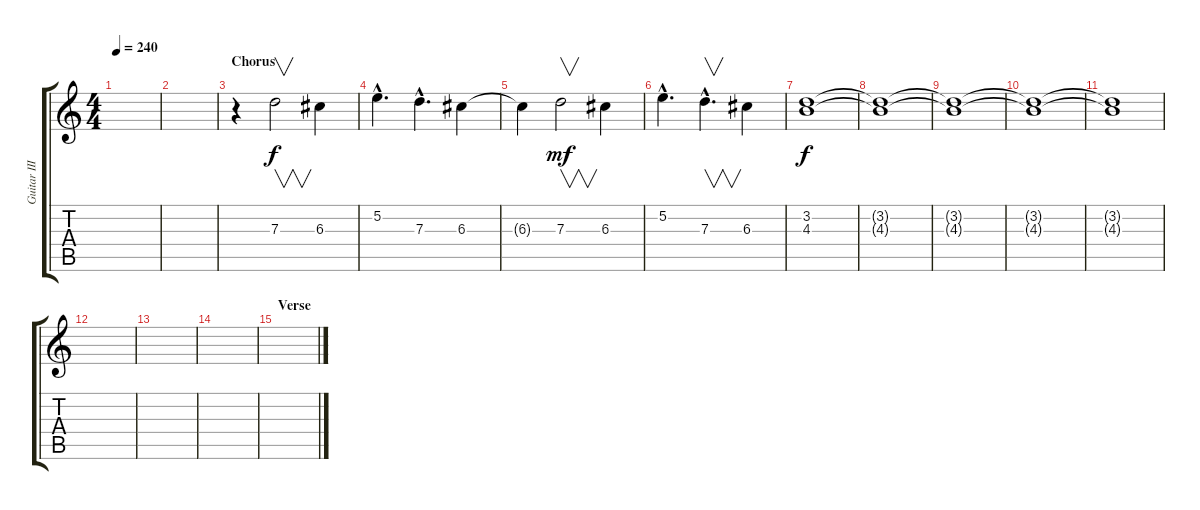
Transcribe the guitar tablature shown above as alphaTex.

\track ("Guitar III" "Guitar III") {instrument overdrivenguitar}
\staff {score tabs}
\tuning (E4 B3 G3 D3 A2 E2) {hide}
\ts (4 4)
\tempo 240
\clef g2
\ks c
|
|
\section ("" "Chorus")
r.4 7.3.2{v} 6.3.4 |
5.2{hac}.4{d} 7.3{hac}.4{d} 6.3.4 |
6.3{t}.4{dy f} 7.3.2{v dy mf} 6.3.4 |
5.2{hac}.4{d} 7.3{hac}.4{v d} 6.3.4 |
(3.2 4.3).1{dy f} |
(3.2{t} 4.3{t}).1 |
(3.2{t} 4.3{t}).1 |
(3.2{t} 4.3{t}).1 |
(3.2{t} 4.3{t}).1 |
|
|
|
\section ("" "Verse")
